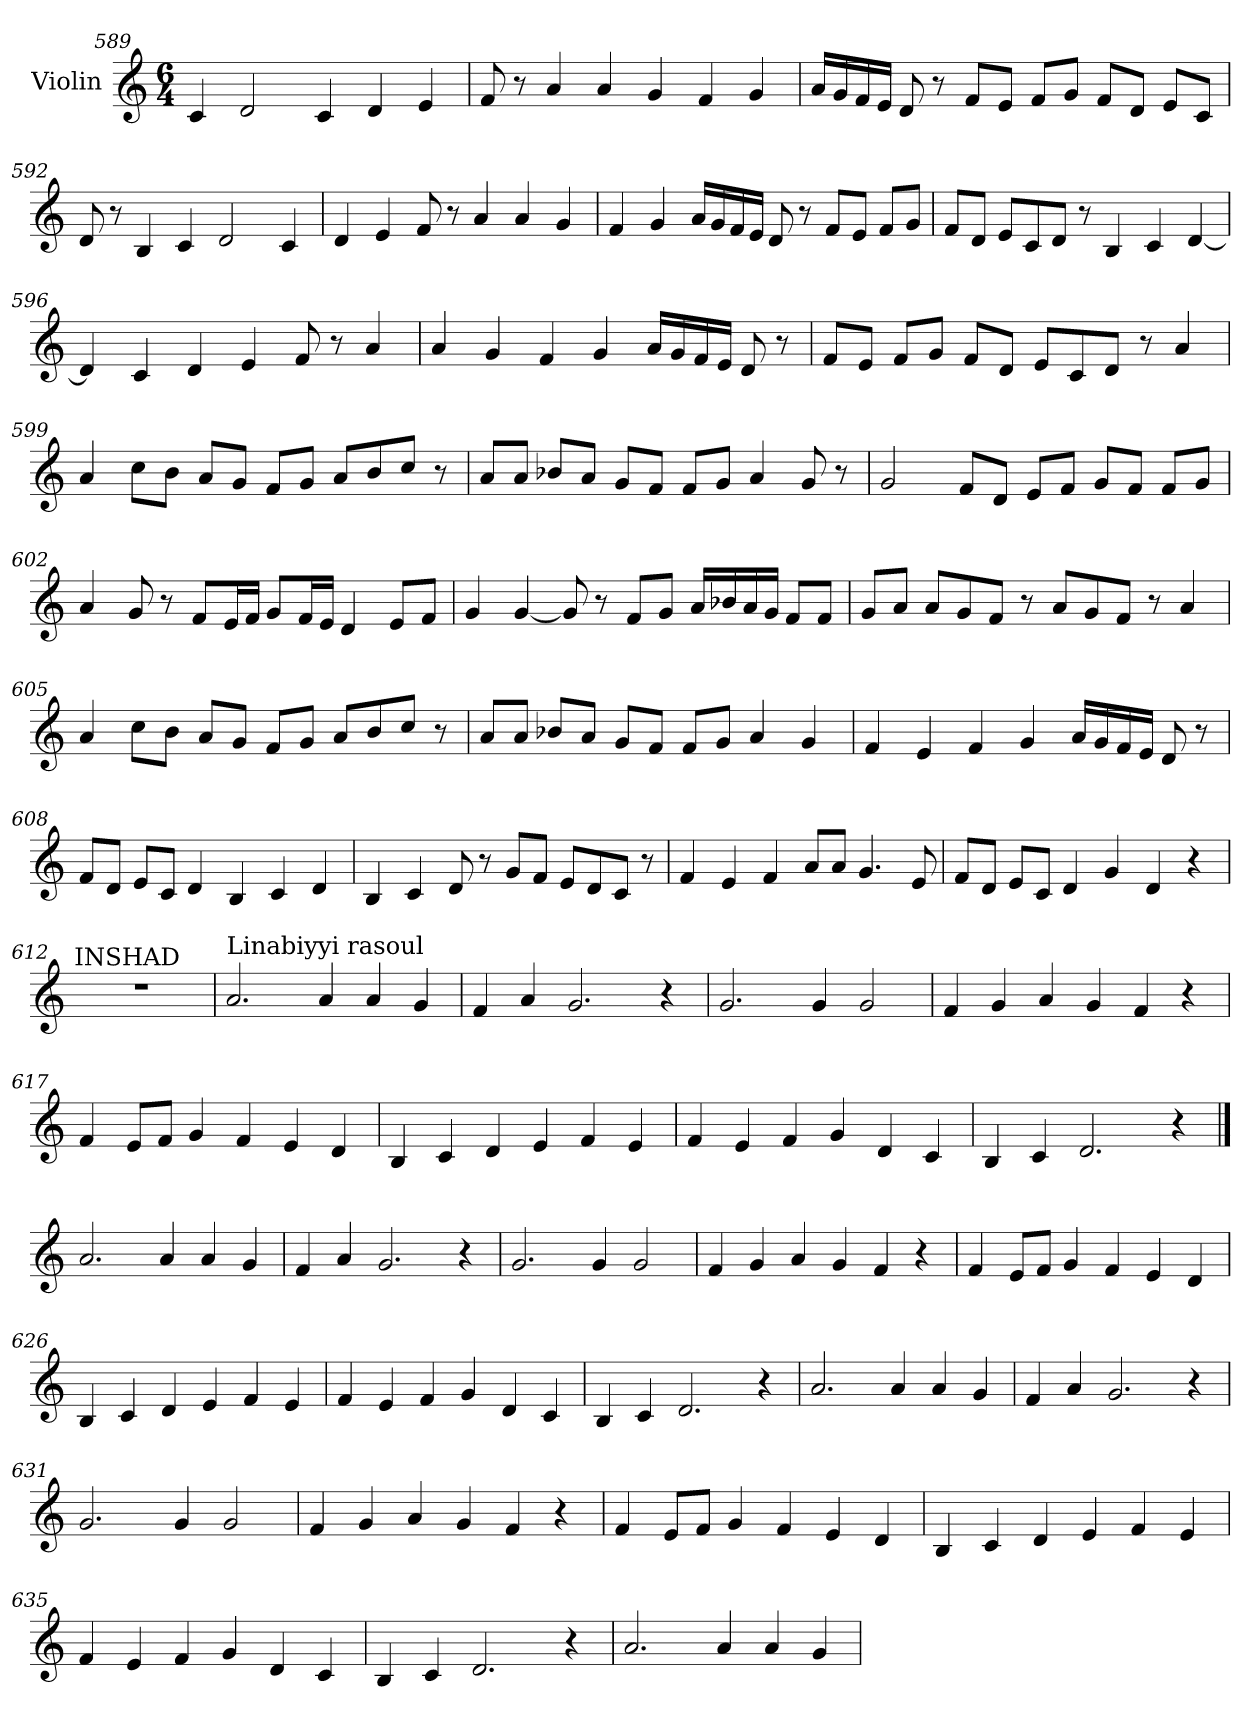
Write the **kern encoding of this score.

**kern
*part1
*staff1
*I"Violin
!!LO:PB:g=z
*clefG2
*k[]
*C:
*M6/4
=589
4c/
2d/
4c/
4d/
4e/
=590
8f/
8r
4a/
4a/
4g/
4f/
4g/
!!LO:PB:g=z
=591
16a/LL
16g/
16f/
16e/JJ
8d/
8r
8f/L
8e/J
8f/L
8g/J
8f/L
8d/J
8e/L
8c/J
!!LO:PB:g=z
=592
8d/
8r
4B/
4c/
2d/
4c/
=593
4d/
4e/
8f/
8r
4a/
4a/
4g/
!!LO:PB:g=z
=594
4f/
4g/
16a/LL
16g/
16f/
16e/JJ
8d/
8r
8f/L
8e/J
8f/L
8g/J
!!LO:PB:g=z
=595
8f/L
8d/J
8e/L
8c/
8d/J
8r
4B/
4c/
[4d/
=596
4d/]
4c/
4d/
4e/
8f/
8r
4a/
!!LO:PB:g=z
=597
4a/
4g/
4f/
4g/
16a/LL
16g/
16f/
16e/JJ
8d/
8r
!!LO:PB:g=z
=598
8f/L
8e/J
8f/L
8g/J
8f/L
8d/J
8e/L
8c/
8d/J
8r
4a/
=599
4a/
8cc\L
8b\J
8a/L
8g/J
8f/L
8g/J
8a/L
8b/
8cc/J
8r
!!LO:PB:g=z
=600
8a/L
8a/J
8b-X/L
8a/J
8g/L
8f/J
8f/L
8g/J
4a/
8g/
8r
!!LO:PB:g=z
=601
2g/
8f/L
8d/J
8e/L
8f/J
8g/L
8f/J
8f/L
8g/J
=602
4a/
8g/
8r
8f/L
16e/L
16f/JJ
8g/L
16f/L
16e/JJ
4d/
8e/L
8f/J
!!LO:PB:g=z
=603
4g/
[4g/
8g/]
8r
8f/L
8g/J
16a/LL
16b-X/
16a/
16g/JJ
8f/L
8f/J
!!LO:PB:g=z
=604
8g/L
8a/J
8a/L
8g/
8f/J
8r
8a/L
8g/
8f/J
8r
4a/
=605
4a/
8cc\L
8b\J
8a/L
8g/J
8f/L
8g/J
8a/L
8b/
8cc/J
8r
!!LO:PB:g=z
=606
8a/L
8a/J
8b-X/L
8a/J
8g/L
8f/J
8f/L
8g/J
4a/
4g/
!!LO:PB:g=z
=607
4f/
4e/
4f/
4g/
16a/LL
16g/
16f/
16e/JJ
8d/
8r
=608
8f/L
8d/J
8e/L
8c/J
4d/
4B/
4c/
4d/
=609
4B/
4c/
8d/
8r
8g/L
8f/J
8e/L
8d/
8c/J
8r
!!LO:PB:g=z
=610
4f/
4e/
4f/
8a/L
8a/J
4.g/
8e/
=611
8f/L
8d/J
8e/L
8c/J
4d/
4g/
4d/
4r
=612
!LO:TX:a:t=INSHAD
1.r
!!LO:PB:g=z
=613
*MM80
!LO:TX:a:t=Linabiyyi rasoul
2.a/
4a/
4a/
4g/
!!LO:PB:g=z
=614
4f/
4a/
2.g/
4r
=615
2.g/
4g/
2g/
=616
4f/
4g/
4a/
4g/
4f/
4r
!!LO:PB:g=z
=617
4f/
8e/L
8f/J
4g/
4f/
4e/
4d/
!!LO:PB:g=z
=618
4B/
4c/
4d/
4e/
4f/
4e/
=619
4f/
4e/
4f/
4g/
4d/
4c/
=620
4B/
4c/
2.d/
4r
!!LO:PB:g=z
==621
2.a/
4a/
4a/
4g/
!!LO:PB:g=z
=622
4f/
4a/
2.g/
4r
=623
2.g/
4g/
2g/
=624
4f/
4g/
4a/
4g/
4f/
4r
!!LO:PB:g=z
=625
4f/
8e/L
8f/J
4g/
4f/
4e/
4d/
!!LO:PB:g=z
=626
4B/
4c/
4d/
4e/
4f/
4e/
=627
4f/
4e/
4f/
4g/
4d/
4c/
=628
4B/
4c/
2.d/
4r
!!LO:PB:g=z
=629
2.a/
4a/
4a/
4g/
!!LO:PB:g=z
=630
4f/
4a/
2.g/
4r
=631
2.g/
4g/
2g/
=632
4f/
4g/
4a/
4g/
4f/
4r
!!LO:PB:g=z
=633
4f/
8e/L
8f/J
4g/
4f/
4e/
4d/
!!LO:PB:g=z
=634
4B/
4c/
4d/
4e/
4f/
4e/
=635
4f/
4e/
4f/
4g/
4d/
4c/
=636
4B/
4c/
2.d/
4r
!!LO:PB:g=z
=637
2.a/
4a/
4a/
4g/
=
*-
